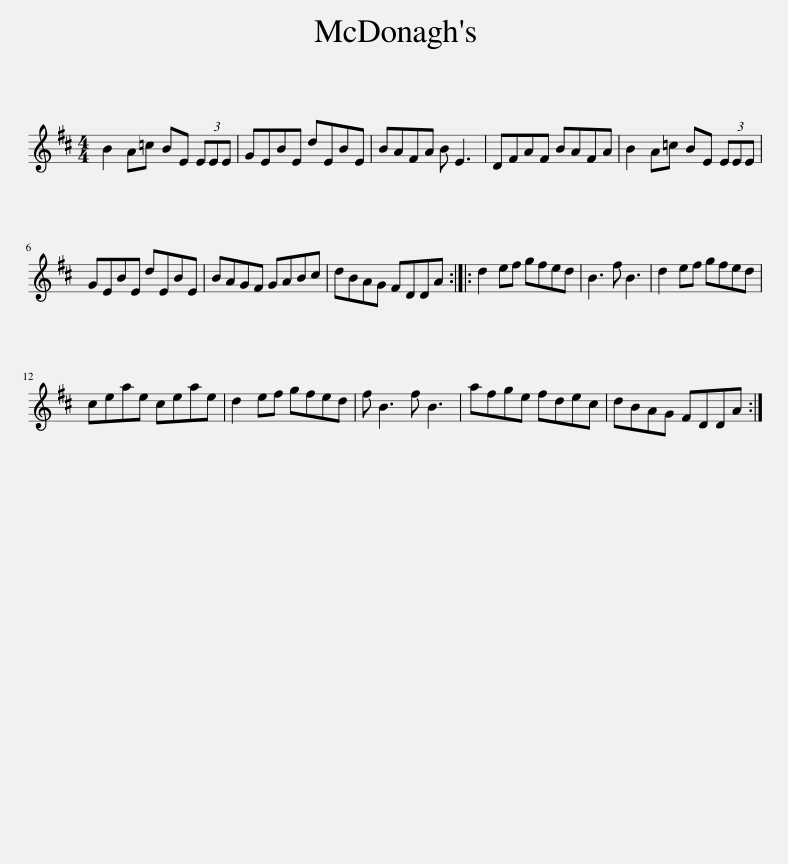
X:1
L:1/8
M:4/4
I:linebreak $
K:D
V:1 treble
V:1
 B2 A=c BE (3EEE | GEBE dEBE | BAFA B E3 | DFAF BAFA | B2 A=c BE (3EEE |$ %5
 GEBE dEBE | BAGF GABc | dBAG FDDA :: d2 ef gfed | B3 f B3 | %10
 d2 ef gfed |$ ceae ceae | d2 ef gfed | f B3 f B3 | afge fdec | %15
 dBAG FDDA :| %16
